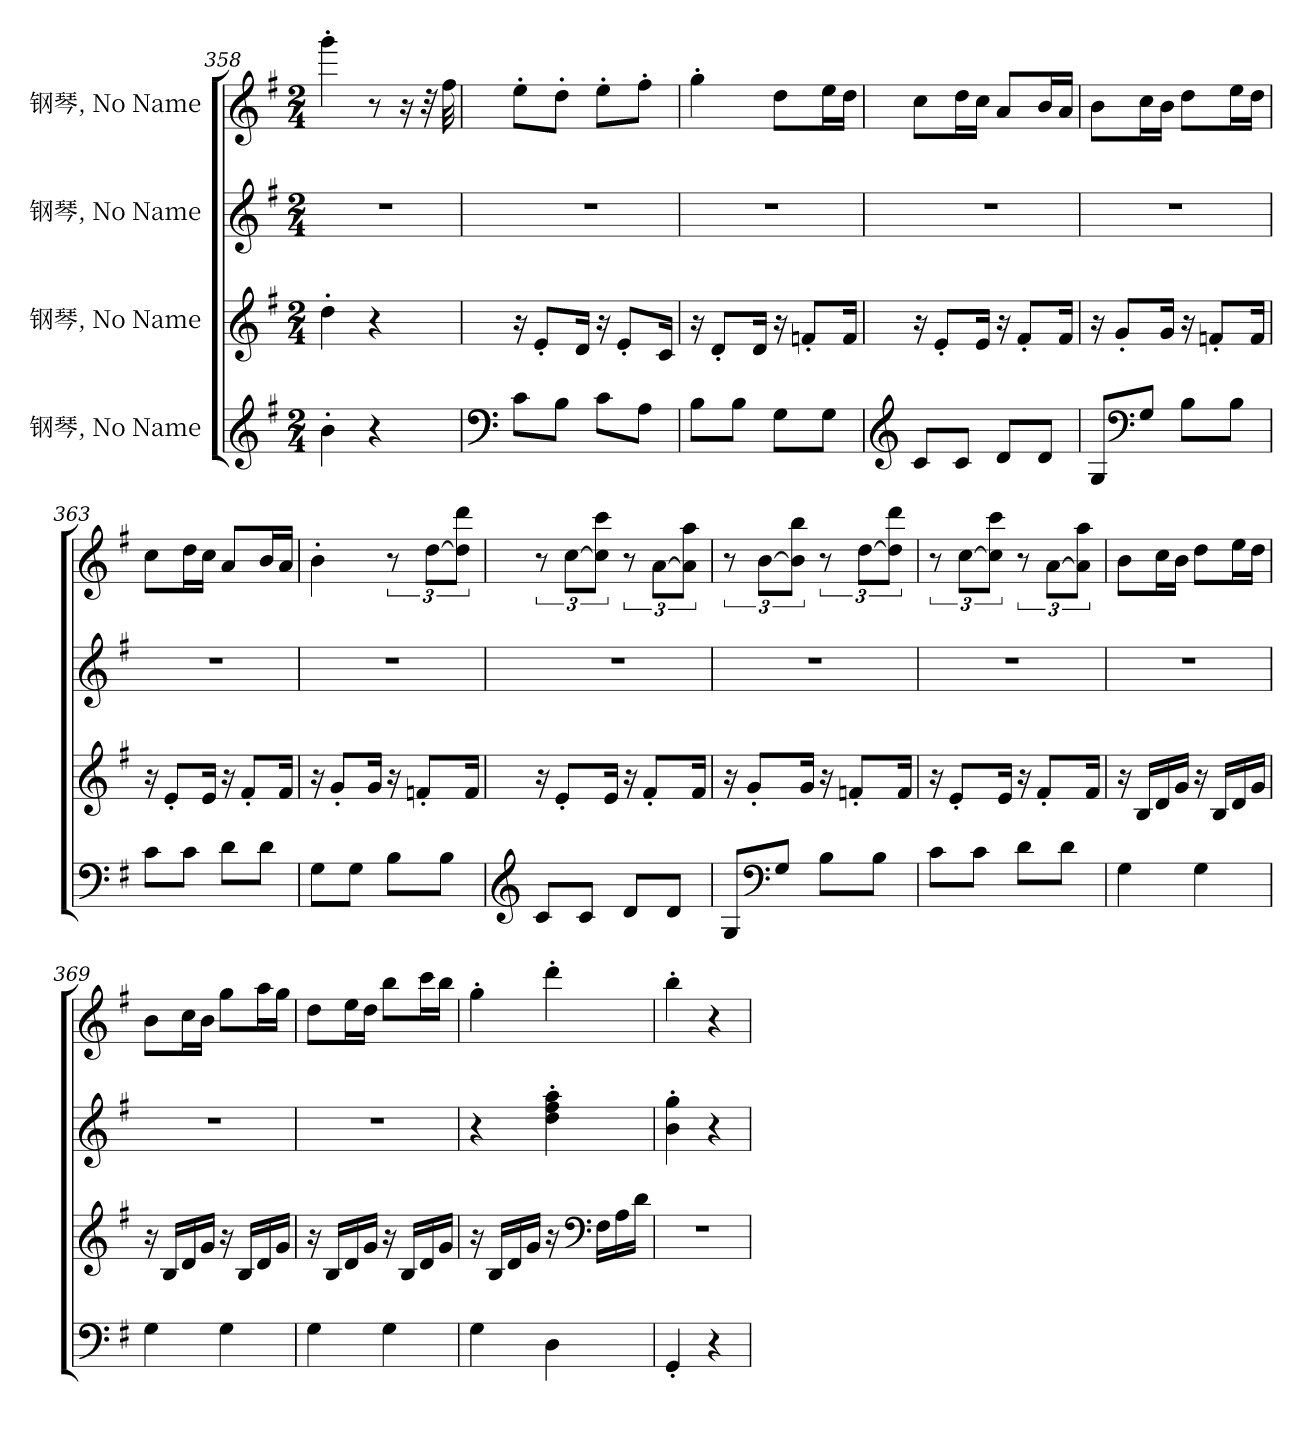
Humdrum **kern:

**kern	**kern	**kern	**kern
*part4	*part3	*part2	*part1
*staff4	*staff3	*staff2	*staff1
*I"钢琴, No Name	*I"钢琴, No Name	*I"钢琴, No Name	*I"钢琴, No Name
*clefG2	*clefG2	*clefG2	*clefG2
*k[f#]	*k[f#]	*k[f#]	*k[f#]
*M2/4	*M2/4	*M2/4	*M2/4
=358	=358	=358	=358
4b'\	4dd'\	2r	4ggg'\
*	*	*	*MM174
4r	4r	.	8r
.	.	.	16r
.	.	.	32r
.	.	.	32ff#\
=359	=359	=359	=359
*clefF4	*	*	*
*	*	*	*MM176
8c\L	16r	2r	8ee'\L
.	8e'/L	.	.
8B\J	.	.	8dd'\J
.	16d/Jk	.	.
8c\L	16r	.	8ee'\L
.	8e'/L	.	.
8A\J	.	.	8ff#'\J
.	16c/Jk	.	.
=360	=360	=360	=360
8B\L	16r	2r	4gg'\
.	8d'/L	.	.
8B\J	.	.	.
.	16d/Jk	.	.
8G\L	16r	.	8dd\L
.	8fn'/L	.	.
8G\J	.	.	16ee\L
*	*	*	*MM174
.	16f/Jk	.	16dd\JJ
=361	=361	=361	=361
*clefG2	*	*	*
*	*	*	*MM176
8c/L	16r	2r	8cc\L
.	8e'/L	.	.
8c/J	.	.	16dd\L
.	16e/Jk	.	16cc\JJ
8d/L	16r	.	8a/L
.	8f#'/L	.	.
8d/J	.	.	16b/L
.	16f#/Jk	.	16a/JJ
!!LO:LB:g=z
=362	=362	=362	=362
8G/L	16r	2r	8b\L
.	8g'/L	.	.
*clefF4	*	*	*
8G/J	.	.	16cc\L
.	16g/Jk	.	16b\JJ
8B\L	16r	.	8dd\L
.	8fn'/L	.	.
8B\J	.	.	16ee\L
.	16f/Jk	.	16dd\JJ
=363	=363	=363	=363
8c\L	16r	2r	8cc\L
.	8e'/L	.	.
8c\J	.	.	16dd\L
.	16e/Jk	.	16cc\JJ
8d\L	16r	.	8a/L
.	8f#'/L	.	.
8d\J	.	.	16b/L
.	16f#/Jk	.	16a/JJ
=364	=364	=364	=364
8G\L	16r	2r	4b'\
.	8g'/L	.	.
8G\J	.	.	.
.	16g/Jk	.	.
8B\L	16r	.	12r
.	8fn'/L	.	.
.	.	.	[12dd\L
8B\J	.	.	.
.	.	.	12dd\] 12ddd\J
.	16f/Jk	.	.
=365	=365	=365	=365
*clefG2	*	*	*
*	*	*	*MM176
8c/L	16r	2r	12r
.	8e'/L	.	.
.	.	.	[12cc\L
8c/J	.	.	.
.	.	.	12cc\] 12ccc\J
.	16e/Jk	.	.
8d/L	16r	.	12r
.	8f#'/L	.	.
.	.	.	[12a\L
8d/J	.	.	.
.	.	.	12a\] 12aa\J
.	16f#/Jk	.	.
=366	=366	=366	=366
8G/L	16r	2r	12r
.	8g'/L	.	.
.	.	.	[12b\L
*clefF4	*	*	*
8G/J	.	.	.
.	.	.	12b\] 12bb\J
.	16g/Jk	.	.
8B\L	16r	.	12r
.	8fn'/L	.	.
.	.	.	[12dd\L
8B\J	.	.	.
.	.	.	12dd\] 12ddd\J
.	16f/Jk	.	.
!!LO:PB:g=z
=367	=367	=367	=367
8c\L	16r	2r	12r
.	8e'/L	.	.
.	.	.	[12cc\L
8c\J	.	.	.
.	.	.	12cc\] 12ccc\J
.	16e/Jk	.	.
8d\L	16r	.	12r
.	8f#'/L	.	.
.	.	.	[12a\L
8d\J	.	.	.
.	.	.	12a\] 12aa\J
.	16f#/Jk	.	.
=368	=368	=368	=368
*	*	*	*MM176
4G\	16r	2r	8b\L
.	16B/LL	.	.
.	16d/	.	16cc\L
.	16g/JJ	.	16b\JJ
4G\	16r	.	8dd\L
.	16B/LL	.	.
.	16d/	.	16ee\L
.	16g/JJ	.	16dd\JJ
=369	=369	=369	=369
4G\	16r	2r	8b\L
.	16B/LL	.	.
.	16d/	.	16cc\L
.	16g/JJ	.	16b\JJ
4G\	16r	.	8gg\L
.	16B/LL	.	.
.	16d/	.	16aa\L
.	16g/JJ	.	16gg\JJ
=370	=370	=370	=370
4G\	16r	2r	8dd\L
.	16B/LL	.	.
.	16d/	.	16ee\L
.	16g/JJ	.	16dd\JJ
4G\	16r	.	8bb\L
.	16B/LL	.	.
.	16d/	.	16ccc\L
.	16g/JJ	.	16bb\JJ
=371	=371	=371	=371
4G\	16r	4r	4gg'\
.	16B/LL	.	.
.	16d/	.	.
.	16g/JJ	.	.
4D\	16r	4dd\' 4ff#\' 4aa\'	4ddd'\
*	*clefF4	*	*
.	16F#\LL	.	.
.	16A\	.	.
.	16d\JJ	.	.
!!LO:LB:g=z
=372	=372	=372	=372
4GG'/	2r	4b\' 4gg\'	4bb'\
4r	.	4r	4r
=	=	=	=
*-	*-	*-	*-
